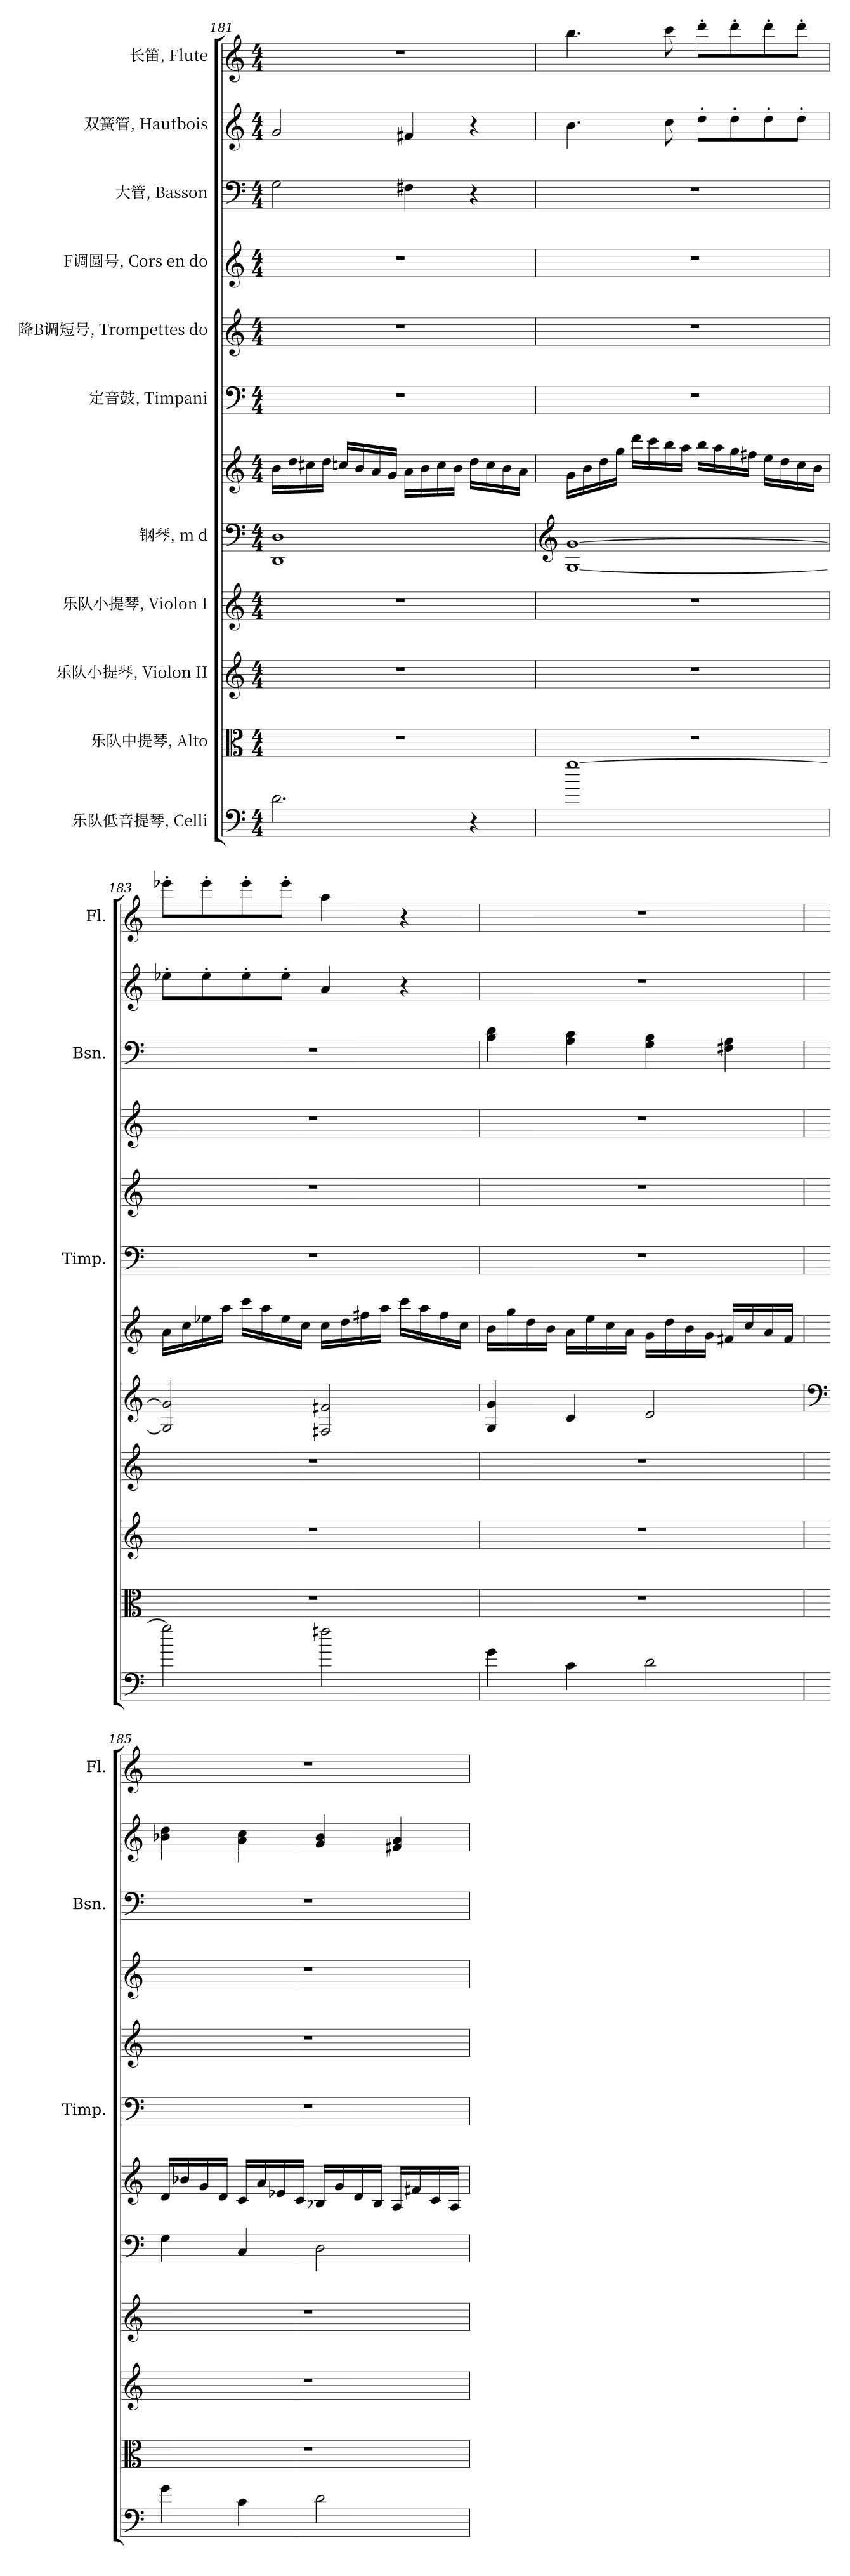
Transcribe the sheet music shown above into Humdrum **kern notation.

**kern	**kern	**kern	**kern	**kern	**kern	**kern	**kern	**kern	**kern	**kern	**kern
*part11	*part10	*part9	*part8	*part7	*part7	*part6	*part5	*part4	*part3	*part2	*part1
*staff12	*staff11	*staff10	*staff9	*staff8	*staff7	*staff6	*staff5	*staff4	*staff3	*staff2	*staff1
*I"乐队低音提琴, Celli	*I"乐队中提琴, Alto	*I"乐队小提琴, Violon II	*I"乐队小提琴, Violon I	*I"钢琴, m d	*	*I"定音鼓, Timpani	*I"降B调短号, Trompettes do	*I"F调圆号, Cors en do	*I"大管, Basson	*I"双簧管, Hautbois	*I"长笛, Flute
*	*	*	*	*	*	*I'Timp.	*	*	*I'Bsn.	*	*I'Fl.
!!LO:PB:g=z
*clefF4	*clefC3	*clefG2	*clefG2	*clefF4	*clefG2	*clefF4	*clefG2	*clefG2	*clefF4	*clefG2	*clefG2
*ITrd7c12	*	*	*	*	*	*	*ITrd1c2	*ITrd4c7	*	*	*
*k[]	*k[]	*k[]	*k[]	*k[]	*k[]	*k[]	*k[b-e-]	*k[b-]	*k[]	*k[]	*k[]
*M4/4	*M4/4	*M4/4	*M4/4	*M4/4	*M4/4	*M4/4	*M4/4	*M4/4	*M4/4	*M4/4	*M4/4
=181	=181	=181	=181	=181	=181	=181	=181	=181	=181	=181	=181
2.D\	1r	1r	1r	1DD 1D	16b\LL	1r	1r	1r	2G\	2g/	1r
.	.	.	.	.	16dd\	.	.	.	.	.	.
.	.	.	.	.	16cc#X\	.	.	.	.	.	.
.	.	.	.	.	16dd\JJ	.	.	.	.	.	.
.	.	.	.	.	16ccn/LL	.	.	.	.	.	.
.	.	.	.	.	16b/	.	.	.	.	.	.
.	.	.	.	.	16a/	.	.	.	.	.	.
.	.	.	.	.	16g/JJ	.	.	.	.	.	.
.	.	.	.	.	16a\LL	.	.	.	4F#X\	4f#X/	.
.	.	.	.	.	16b\	.	.	.	.	.	.
.	.	.	.	.	16cc\	.	.	.	.	.	.
.	.	.	.	.	16b\JJ	.	.	.	.	.	.
4r	.	.	.	.	16dd\LL	.	.	.	4r	4r	.
.	.	.	.	.	16cc\	.	.	.	.	.	.
.	.	.	.	.	16b\	.	.	.	.	.	.
.	.	.	.	.	16a\JJ	.	.	.	.	.	.
=182	=182	=182	=182	=182	=182	=182	=182	=182	=182	=182	=182
*	*	*	*	*clefG2	*	*	*	*	*	*	*
[1g	1r	1r	1r	[1G [1g	16g\LL	1r	1r	1r	1r	4.b\	4.bb\
.	.	.	.	.	16b\	.	.	.	.	.	.
.	.	.	.	.	16dd\	.	.	.	.	.	.
.	.	.	.	.	16gg\JJ	.	.	.	.	.	.
.	.	.	.	.	16ddd\LL	.	.	.	.	.	.
.	.	.	.	.	16ccc\	.	.	.	.	.	.
.	.	.	.	.	16bb\	.	.	.	.	8cc\	8ccc\
.	.	.	.	.	16aa\JJ	.	.	.	.	.	.
.	.	.	.	.	16bb\LL	.	.	.	.	8dd'\L	8ddd'\L
.	.	.	.	.	16aa\	.	.	.	.	.	.
.	.	.	.	.	16gg\	.	.	.	.	8dd'\	8ddd'\
.	.	.	.	.	16ff#X\JJ	.	.	.	.	.	.
.	.	.	.	.	16ee\LL	.	.	.	.	8dd'\	8ddd'\
.	.	.	.	.	16dd\	.	.	.	.	.	.
.	.	.	.	.	16cc\	.	.	.	.	8dd'\J	8ddd'\J
.	.	.	.	.	16b\JJ	.	.	.	.	.	.
!!LO:PB:g=z
=183	=183	=183	=183	=183	=183	=183	=183	=183	=183	=183	=183
2g\]	1r	1r	1r	2G/] 2g/]	16a\LL	1r	1r	1r	1r	8ee-X'\L	8eee-X'\L
.	.	.	.	.	16cc\	.	.	.	.	.	.
.	.	.	.	.	16ee-X\	.	.	.	.	8ee-'\	8eee-'\
.	.	.	.	.	16aa\JJ	.	.	.	.	.	.
.	.	.	.	.	16ccc\LL	.	.	.	.	8ee-'\	8eee-'\
.	.	.	.	.	16aa\	.	.	.	.	.	.
.	.	.	.	.	16ee-\	.	.	.	.	8ee-'\J	8eee-'\J
.	.	.	.	.	16cc\JJ	.	.	.	.	.	.
2f#X\	.	.	.	2F#X/ 2f#X/	16cc\LL	.	.	.	.	4a/	4aa\
.	.	.	.	.	16dd\	.	.	.	.	.	.
.	.	.	.	.	16ff#X\	.	.	.	.	.	.
.	.	.	.	.	16aa\JJ	.	.	.	.	.	.
.	.	.	.	.	16ccc\LL	.	.	.	.	4r	4r
.	.	.	.	.	16aa\	.	.	.	.	.	.
.	.	.	.	.	16ff#\	.	.	.	.	.	.
.	.	.	.	.	16cc\JJ	.	.	.	.	.	.
=184	=184	=184	=184	=184	=184	=184	=184	=184	=184	=184	=184
4G\	1r	1r	1r	4G/ 4g/	16b\LL	1r	1r	1r	4B\ 4d\	1r	1r
.	.	.	.	.	16gg\	.	.	.	.	.	.
.	.	.	.	.	16dd\	.	.	.	.	.	.
.	.	.	.	.	16b\JJ	.	.	.	.	.	.
4C\	.	.	.	4c/	16a\LL	.	.	.	4A\ 4c\	.	.
.	.	.	.	.	16ee\	.	.	.	.	.	.
.	.	.	.	.	16cc\	.	.	.	.	.	.
.	.	.	.	.	16a\JJ	.	.	.	.	.	.
2D\	.	.	.	2d/	16g\LL	.	.	.	4G\ 4B\	.	.
.	.	.	.	.	16dd\	.	.	.	.	.	.
.	.	.	.	.	16b\	.	.	.	.	.	.
.	.	.	.	.	16g\JJ	.	.	.	.	.	.
.	.	.	.	.	16f#X/LL	.	.	.	4F#X\ 4A\	.	.
.	.	.	.	.	16cc/	.	.	.	.	.	.
.	.	.	.	.	16a/	.	.	.	.	.	.
.	.	.	.	.	16f#/JJ	.	.	.	.	.	.
!!LO:PB:g=z
=185	=185	=185	=185	=185	=185	=185	=185	=185	=185	=185	=185
*	*	*	*	*clefF4	*	*	*	*	*	*	*
4G\	1r	1r	1r	4G\	16d/LL	1r	1r	1r	1r	4b-X\ 4dd\	1r
.	.	.	.	.	16b-X/	.	.	.	.	.	.
.	.	.	.	.	16g/	.	.	.	.	.	.
.	.	.	.	.	16d/JJ	.	.	.	.	.	.
4C\	.	.	.	4C/	16c/LL	.	.	.	.	4a\ 4cc\	.
.	.	.	.	.	16a/	.	.	.	.	.	.
.	.	.	.	.	16e-X/	.	.	.	.	.	.
.	.	.	.	.	16c/JJ	.	.	.	.	.	.
2D\	.	.	.	2D\	16B-X/LL	.	.	.	.	4g/ 4b-/	.
.	.	.	.	.	16g/	.	.	.	.	.	.
.	.	.	.	.	16d/	.	.	.	.	.	.
.	.	.	.	.	16B-/JJ	.	.	.	.	.	.
.	.	.	.	.	16A/LL	.	.	.	.	4f#X/ 4a/	.
.	.	.	.	.	16f#X/	.	.	.	.	.	.
.	.	.	.	.	16c/	.	.	.	.	.	.
.	.	.	.	.	16A/JJ	.	.	.	.	.	.
=	=	=	=	=	=	=	=	=	=	=	=
*-	*-	*-	*-	*-	*-	*-	*-	*-	*-	*-	*-
